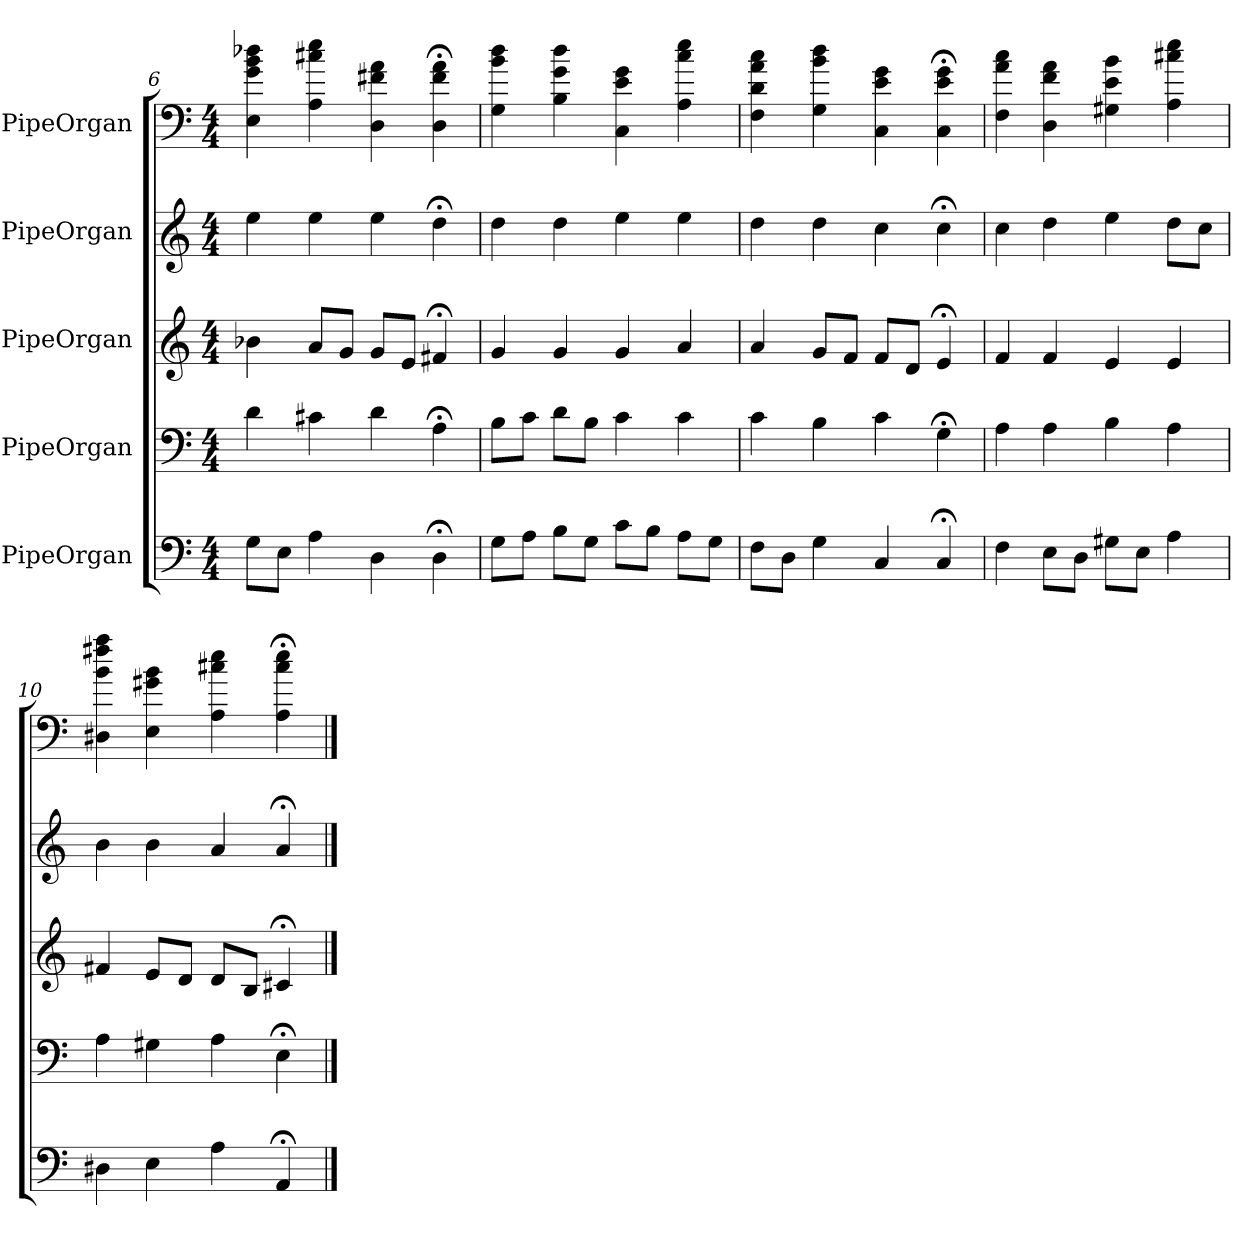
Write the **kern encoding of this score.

**kern	**kern	**kern	**kern	**kern
*part5	*part4	*part3	*part2	*part1
*staff5	*staff4	*staff3	*staff2	*staff1
*I"PipeOrgan	*I"PipeOrgan	*I"PipeOrgan	*I"PipeOrgan	*I"PipeOrgan
*clefF4	*clefF4	*clefG2	*clefG2	*
*k[]	*k[]	*k[]	*k[]	*k[]
*a:	*a:	*a:	*a:	*a:
*M4/4	*M4/4	*M4/4	*M4/4	*M4/4
=6	=6	=6	=6	=6
8G\L	4d	4b-X	4ee	4E 4g 4b 4dd-X
8E\J	.	.	.	.
4A	4c#X	8a/L	4ee	4A 4cc#X 4ee
.	.	8g/J	.	.
4D	4d	8g/L	4ee	4D 4f#X 4a
.	.	8e/J	.	.
4D;<	4A;<	4f#X;<	4dd;<	4D;< 4f#;< 4a;<
=7	=7	=7	=7	=7
8G\L	8B\L	4g	4dd	4G 4b 4dd
8A\J	8c\J	.	.	.
8B\L	8d\L	4g	4dd	4B 4g 4dd
8G\J	8B\J	.	.	.
8c\L	4c	4g	4ee	4C 4e 4g
8B\J	.	.	.	.
8A\L	4c	4a	4ee	4A 4cc 4ee
8G\J	.	.	.	.
=8	=8	=8	=8	=8
8F\L	4c	4a	4dd	4F 4d 4a 4cc
8D\J	.	.	.	.
4G	4B	8g/L	4dd	4G 4b 4dd
.	.	8f/J	.	.
4C	4c	8f/L	4cc	4C 4e 4g
.	.	8d/J	.	.
4C;<	4G;<	4e;<	4cc;<	4C;< 4e;< 4g;<
=9	=9	=9	=9	=9
4F	4A	4f	4cc	4F 4a 4cc
8E\L	4A	4f	4dd	4D 4f 4a
8D\J	.	.	.	.
8G#X\L	4B	4e	4ee	4G#X 4e 4b
8E\J	.	.	.	.
4A	4A	4e	8dd\L	4A 4cc#X 4ee
.	.	.	8cc\J	.
=10	=10	=10	=10	=10
4D#X	4A	4f#X	4b	4D#X 4b 4ff#X 4aa
4E	4G#X	8e/L	4b	4E 4g#X 4b
.	.	8d/J	.	.
4A	4A	8d/L	4a	4A 4cc#X 4ee
.	.	8B/J	.	.
4AA;<	4E;<	4c#X;<	4a;<	4A;< 4cc#;< 4ee;<
==	==	==	==	==
*-	*-	*-	*-	*-
